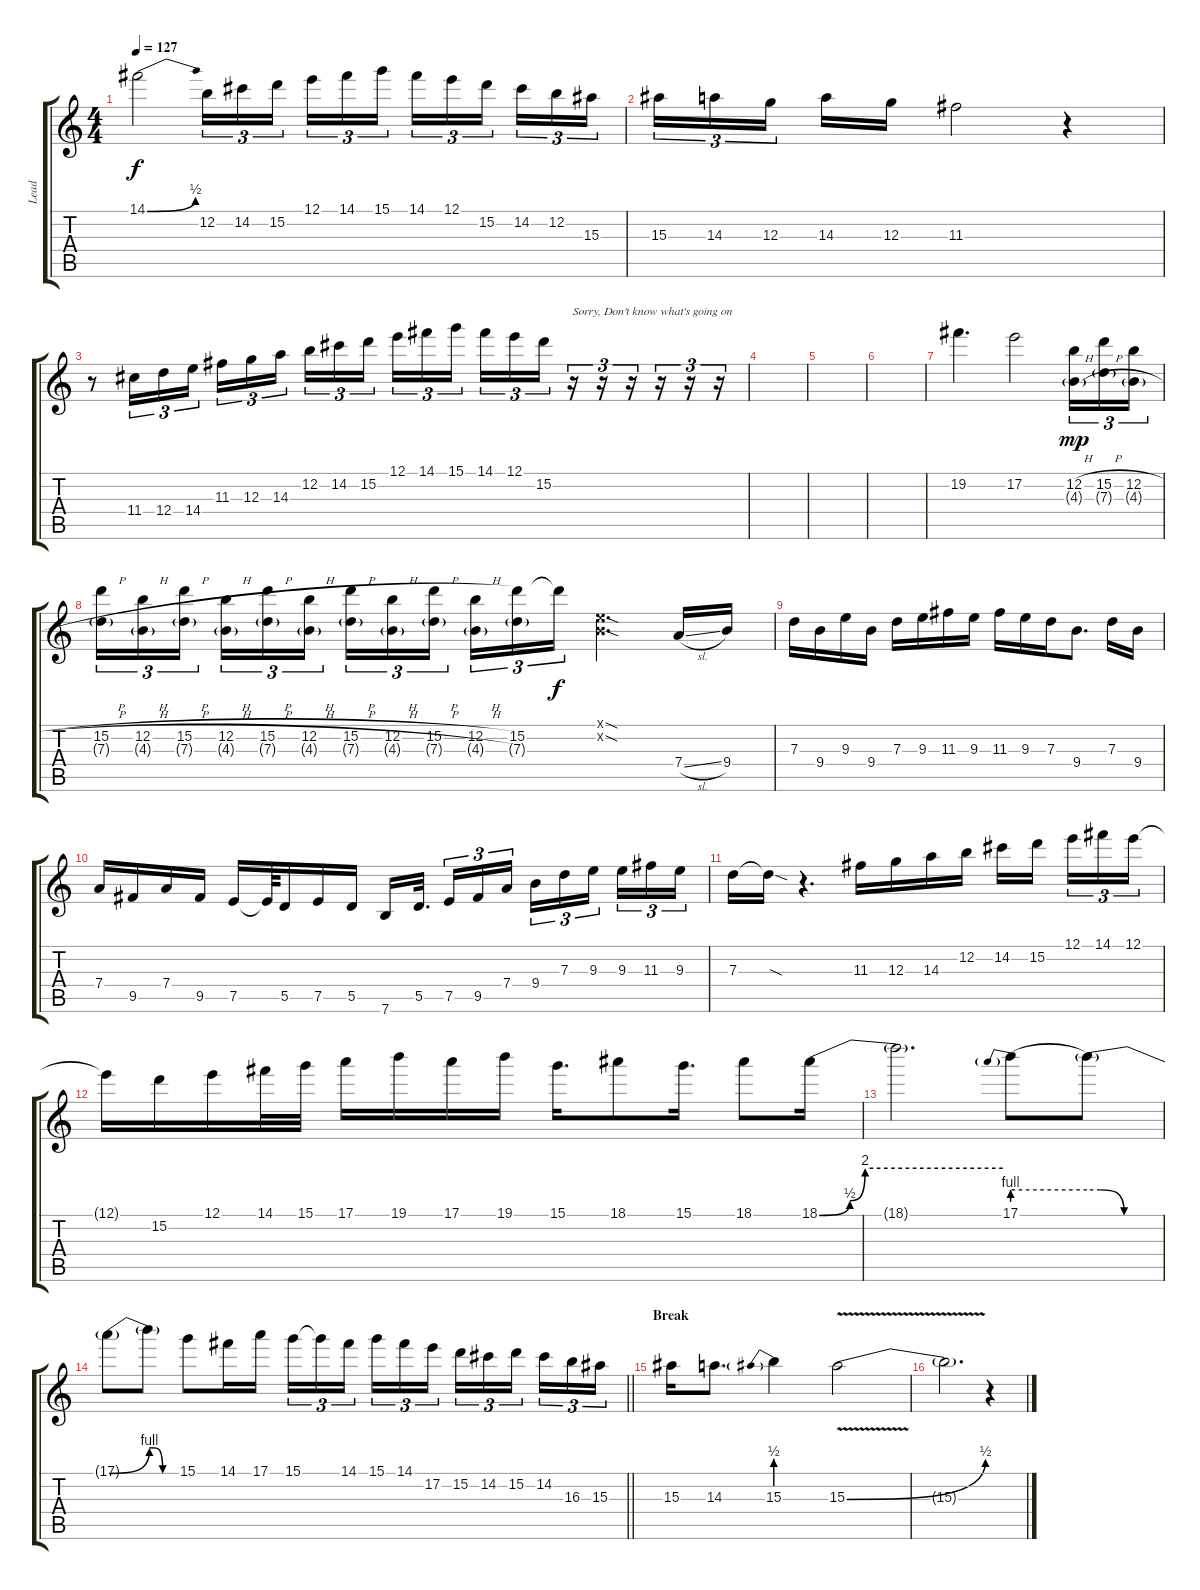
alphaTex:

\track ("Lead" "Lead") {instrument acousticguitarnylon}
\staff {score tabs}
\tuning (E4 B3 G3 D3 A2 E2) {hide}
\ts (4 4)
\tempo 127
\clef g2
\ks c
14.1{be (bend 0 0 60 2)}.2{dy f} 12.2.16{tu (3 2)} 14.2.16{tu (3 2)} 15.2.16{tu (3 2) beam splitsecondary} 12.1.16{tu (3 2)} 14.1.16{tu (3 2)} 15.1.16{tu (3 2)} 14.1.16{tu (3 2)} 12.1.16{tu (3 2)} 15.2.16{tu (3 2) beam splitsecondary} 14.2.16{tu (3 2)} 12.2.16{tu (3 2)} 15.3.16{tu (3 2)} |
15.3.16{tu (3 2)} 14.3.16{tu (3 2)} 12.3.16{tu (3 2) beam splitsecondary} 14.3.16 12.3.16 11.3.2 r.4 |
r.8 11.4.16{tu (3 2)} 12.4.16{tu (3 2)} 14.4.16{tu (3 2)} 11.3.16{tu (3 2)} 12.3.16{tu (3 2)} 14.3.16{tu (3 2) beam splitsecondary} 12.2.16{tu (3 2)} 14.2.16{tu (3 2)} 15.2.16{tu (3 2)} 12.1.16{tu (3 2)} 14.1.16{tu (3 2)} 15.1.16{tu (3 2) beam splitsecondary} 14.1.16{tu (3 2)} 12.1.16{tu (3 2)} 15.2.16{tu (3 2)} r.16{tu (3 2) txt "Sorry, Don't know what's going on"} r.16{tu (3 2)} r.16{tu (3 2)} r.16{tu (3 2)} r.16{tu (3 2)} r.16{tu (3 2)} |
|
|
|
19.2.4{d} 17.2.2 (12.2{h} 4.3{h g}).16{tu (3 2) dy mp instrument lead1square} (15.2{h} 7.3{h g}).16{tu (3 2)} (12.2{h} 4.3{h g}).16{tu (3 2)} |
(15.2{h} 7.3{h g}).16{tu (3 2)} (12.2{h} 4.3{h g}).16{tu (3 2)} (15.2{h} 7.3{h g}).16{tu (3 2) beam splitsecondary} (12.2{h} 4.3{h g}).16{tu (3 2)} (15.2{h} 7.3{h g}).16{tu (3 2)} (12.2{h} 4.3{h g}).16{tu (3 2)} (15.2{h} 7.3{h g}).16{tu (3 2)} (12.2{h} 4.3{h g}).16{tu (3 2)} (15.2{h} 7.3{h g}).16{tu (3 2) beam splitsecondary} (12.2{h} 4.3{h g}).16{tu (3 2)} (15.2 7.3{g}).16{tu (3 2)} 15.2{t}.16{tu (3 2) dy f} (0.1{sod x} 0.2{sod x}).4{d instrument overdrivenguitar} 7.4{sl}.16 9.4.16 |
7.3.16 9.4.16 9.3.16 9.4.16 7.3.16 9.3.16 11.3.16 9.3.16 11.3.16 9.3.16 7.3.16 9.4.8{d} 7.3.16 9.4.16 |
7.4.16 9.5.16 7.4.16 9.5.16 7.5.16 7.5{t}.64 5.5.16 7.5.16 5.5.16 7.6.16 5.5.32{d beam splitsecondary} 7.5.16{tu (3 2)} 9.5.16{tu (3 2)} 7.4.16{tu (3 2)} 9.4.16{tu (3 2)} 7.3.16{tu (3 2)} 9.3.16{tu (3 2) beam splitsecondary} 9.3.16{tu (3 2)} 11.3.16{tu (3 2)} 9.3.16{tu (3 2)} |
7.3.16 7.3{sod t}.16 r.4{d} 11.3.16 12.3.16 14.3.16 12.2.16 14.2.16 15.2.16{beam splitsecondary} 12.1.16{tu (3 2)} 14.1.16{tu (3 2)} 12.1.16{tu (3 2)} |
12.1{t}.16 15.2.16 12.1.16 14.1.32 15.1.32 17.1.16 19.1.16 17.1.16 19.1.16 15.1.16{d} 18.1.8 15.1.16{d} 18.1.8 18.1{be (custom 0 0 10 2 15 8 60 8)}.16 |
18.1{t}.2{d} 17.1{be (prebend 0 4 60 4)}.8 17.1{be (custom 0 4 10 4 30 0 60 0) t}.8 |
\barLineRight lightlight
17.1{be (bend 0 0 60 4) t}.8 17.1{be (custom 0 4 10 4 30 0 60 0) t}.8 15.1.8 14.1.16 17.1.16 15.1.16{tu (3 2)} 15.1{t}.16{tu (3 2)} 14.1.16{tu (3 2) beam splitsecondary} 15.1.16{tu (3 2)} 14.1.16{tu (3 2)} 17.2.16{tu (3 2)} 15.2.16{tu (3 2)} 14.2.16{tu (3 2)} 15.2.16{tu (3 2) beam splitsecondary} 14.2.16{tu (3 2)} 16.3.16{tu (3 2)} 15.3.16{tu (3 2)} |
\section ("" "Break")
15.3.16 14.3.8{d} 15.3{be (prebend 0 2 60 2)}.4 15.3{be (bend 0 0 60 2) v}.2 |
15.3{t}.2{d volume 6} r.4
